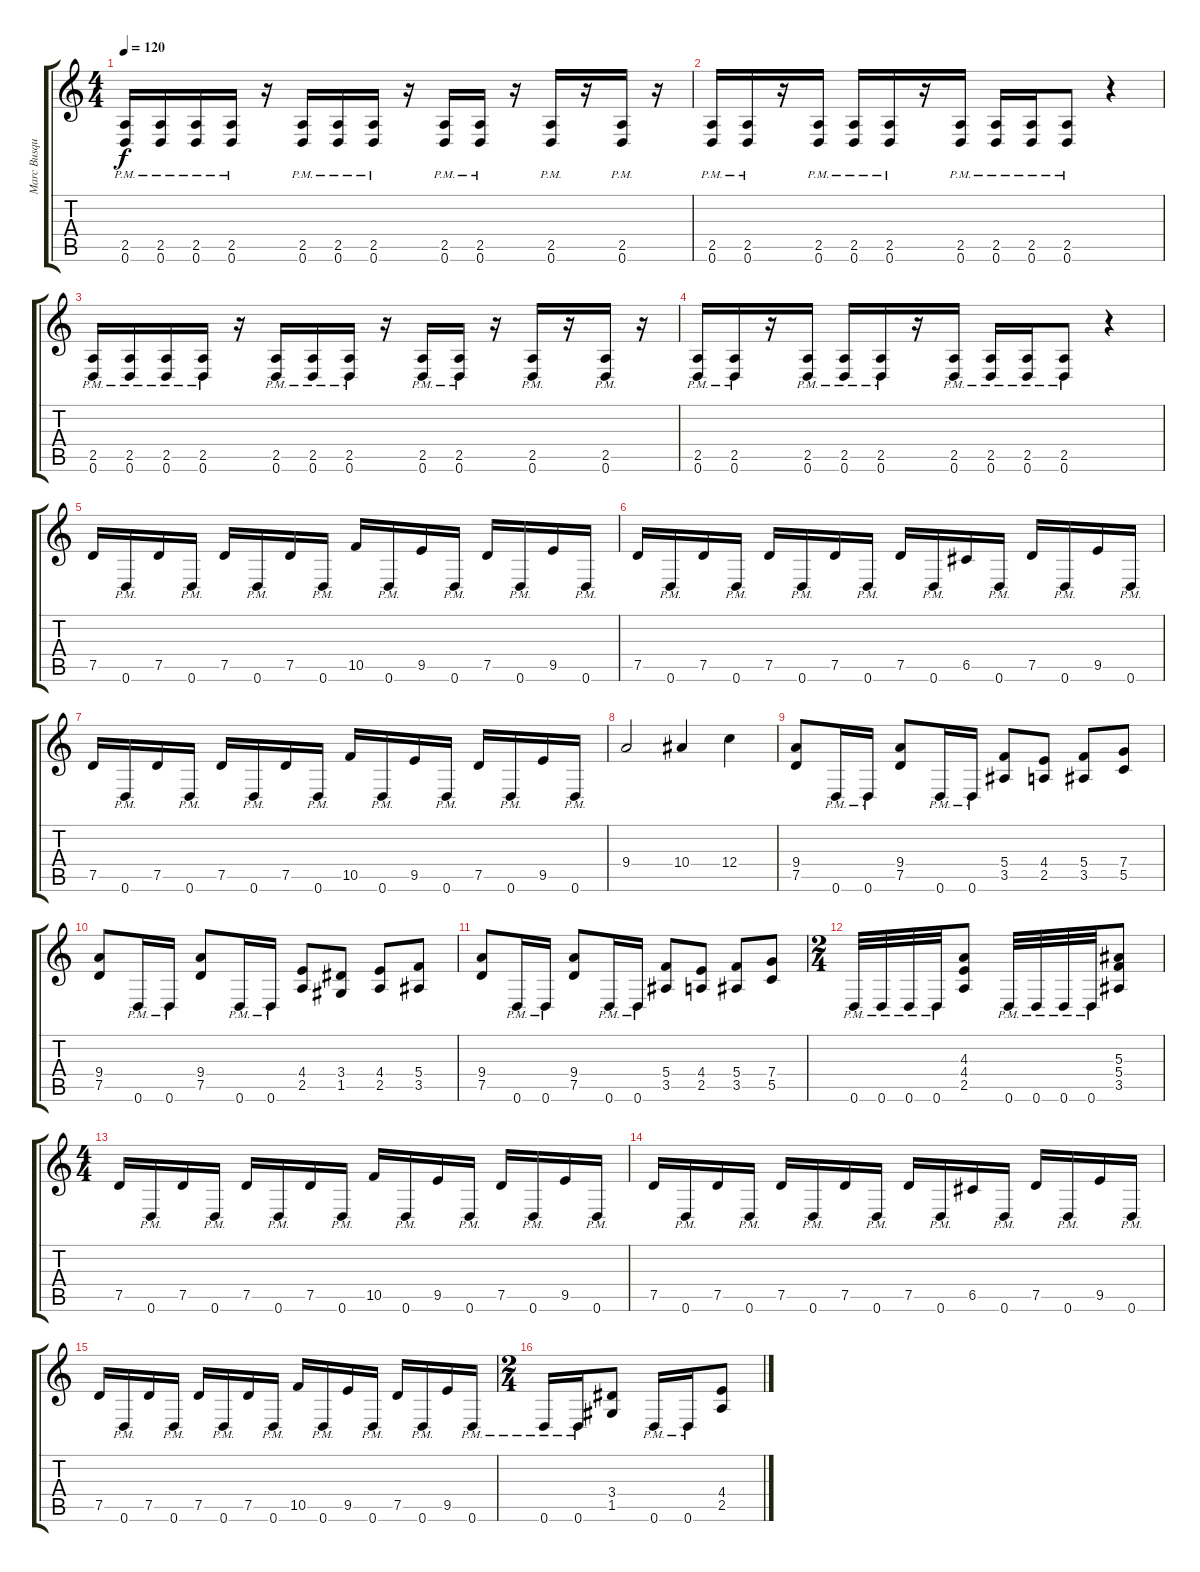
\track ("Marc Busque" "Marc Busqu") {instrument distortionguitar}
\staff {score tabs}
\tuning (D4 A3 F3 C3 G2 D2) {hide}
\ts (4 4)
\tempo 120
\clef g2
\ks c
(2.5{pm} 0.6{pm}).16{dy f} (2.5{pm} 0.6{pm}).16 (2.5{pm} 0.6{pm}).16 (2.5{pm} 0.6{pm}).16 r.16 (2.5{pm} 0.6{pm}).16 (2.5{pm} 0.6{pm}).16 (2.5{pm} 0.6{pm}).16 r.16 (2.5{pm} 0.6{pm}).16 (2.5{pm} 0.6{pm}).16 r.16 (2.5{pm} 0.6{pm}).16 r.16 (2.5{pm} 0.6{pm}).16 r.16 |
(2.5{pm} 0.6{pm}).16 (2.5{pm} 0.6{pm}).16 r.16 (2.5{pm} 0.6{pm}).16 (2.5{pm} 0.6{pm}).16 (2.5{pm} 0.6{pm}).16 r.16 (2.5{pm} 0.6{pm}).16 (2.5{pm} 0.6{pm}).16 (2.5{pm} 0.6{pm}).16 (2.5{pm} 0.6{pm}).8 r.4 |
(2.5{pm} 0.6{pm}).16 (2.5{pm} 0.6{pm}).16 (2.5{pm} 0.6{pm}).16 (2.5{pm} 0.6{pm}).16 r.16 (2.5{pm} 0.6{pm}).16 (2.5{pm} 0.6{pm}).16 (2.5{pm} 0.6{pm}).16 r.16 (2.5{pm} 0.6{pm}).16 (2.5{pm} 0.6{pm}).16 r.16 (2.5{pm} 0.6{pm}).16 r.16 (2.5{pm} 0.6{pm}).16 r.16 |
(2.5{pm} 0.6{pm}).16 (2.5{pm} 0.6{pm}).16 r.16 (2.5{pm} 0.6{pm}).16 (2.5{pm} 0.6{pm}).16 (2.5{pm} 0.6{pm}).16 r.16 (2.5{pm} 0.6{pm}).16 (2.5{pm} 0.6{pm}).16 (2.5{pm} 0.6{pm}).16 (2.5{pm} 0.6{pm}).8 r.4 |
7.5.16 0.6{pm}.16 7.5.16 0.6{pm}.16 7.5.16 0.6{pm}.16 7.5.16 0.6{pm}.16 10.5.16 0.6{pm}.16 9.5.16 0.6{pm}.16 7.5.16 0.6{pm}.16 9.5.16 0.6{pm}.16 |
7.5.16 0.6{pm}.16 7.5.16 0.6{pm}.16 7.5.16 0.6{pm}.16 7.5.16 0.6{pm}.16 7.5.16 0.6{pm}.16 6.5.16 0.6{pm}.16 7.5.16 0.6{pm}.16 9.5.16 0.6{pm}.16 |
7.5.16 0.6{pm}.16 7.5.16 0.6{pm}.16 7.5.16 0.6{pm}.16 7.5.16 0.6{pm}.16 10.5.16 0.6{pm}.16 9.5.16 0.6{pm}.16 7.5.16 0.6{pm}.16 9.5.16 0.6{pm}.16 |
9.4.2 10.4.4 12.4.4 |
(9.4 7.5).8 0.6{pm}.16 0.6{pm}.16 (9.4 7.5).8 0.6{pm}.16 0.6{pm}.16 (5.4 3.5).8 (4.4 2.5).8 (5.4 3.5).8 (7.4 5.5).8 |
(9.4 7.5).8 0.6{pm}.16 0.6{pm}.16 (9.4 7.5).8 0.6{pm}.16 0.6{pm}.16 (4.4 2.5).8 (3.4 1.5).8 (4.4 2.5).8 (5.4 3.5).8 |
(9.4 7.5).8 0.6{pm}.16 0.6{pm}.16 (9.4 7.5).8 0.6{pm}.16 0.6{pm}.16 (5.4 3.5).8 (4.4 2.5).8 (5.4 3.5).8 (7.4 5.5).8 |
\ts (2 4)
0.6{pm}.32 0.6{pm}.32 0.6{pm}.32 0.6{pm}.32 (4.3 4.4 2.5).8 0.6{pm}.32 0.6{pm}.32 0.6{pm}.32 0.6{pm}.32 (5.3 5.4 3.5).8 |
\ts (4 4)
7.5.16 0.6{pm}.16 7.5.16 0.6{pm}.16 7.5.16 0.6{pm}.16 7.5.16 0.6{pm}.16 10.5.16 0.6{pm}.16 9.5.16 0.6{pm}.16 7.5.16 0.6{pm}.16 9.5.16 0.6{pm}.16 |
7.5.16 0.6{pm}.16 7.5.16 0.6{pm}.16 7.5.16 0.6{pm}.16 7.5.16 0.6{pm}.16 7.5.16 0.6{pm}.16 6.5.16 0.6{pm}.16 7.5.16 0.6{pm}.16 9.5.16 0.6{pm}.16 |
7.5.16 0.6{pm}.16 7.5.16 0.6{pm}.16 7.5.16 0.6{pm}.16 7.5.16 0.6{pm}.16 10.5.16 0.6{pm}.16 9.5.16 0.6{pm}.16 7.5.16 0.6{pm}.16 9.5.16 0.6{pm}.16 |
\ts (2 4)
0.6{pm}.16 0.6{pm}.16 (3.4 1.5).8 0.6{pm}.16 0.6{pm}.16 (4.4 2.5).8
